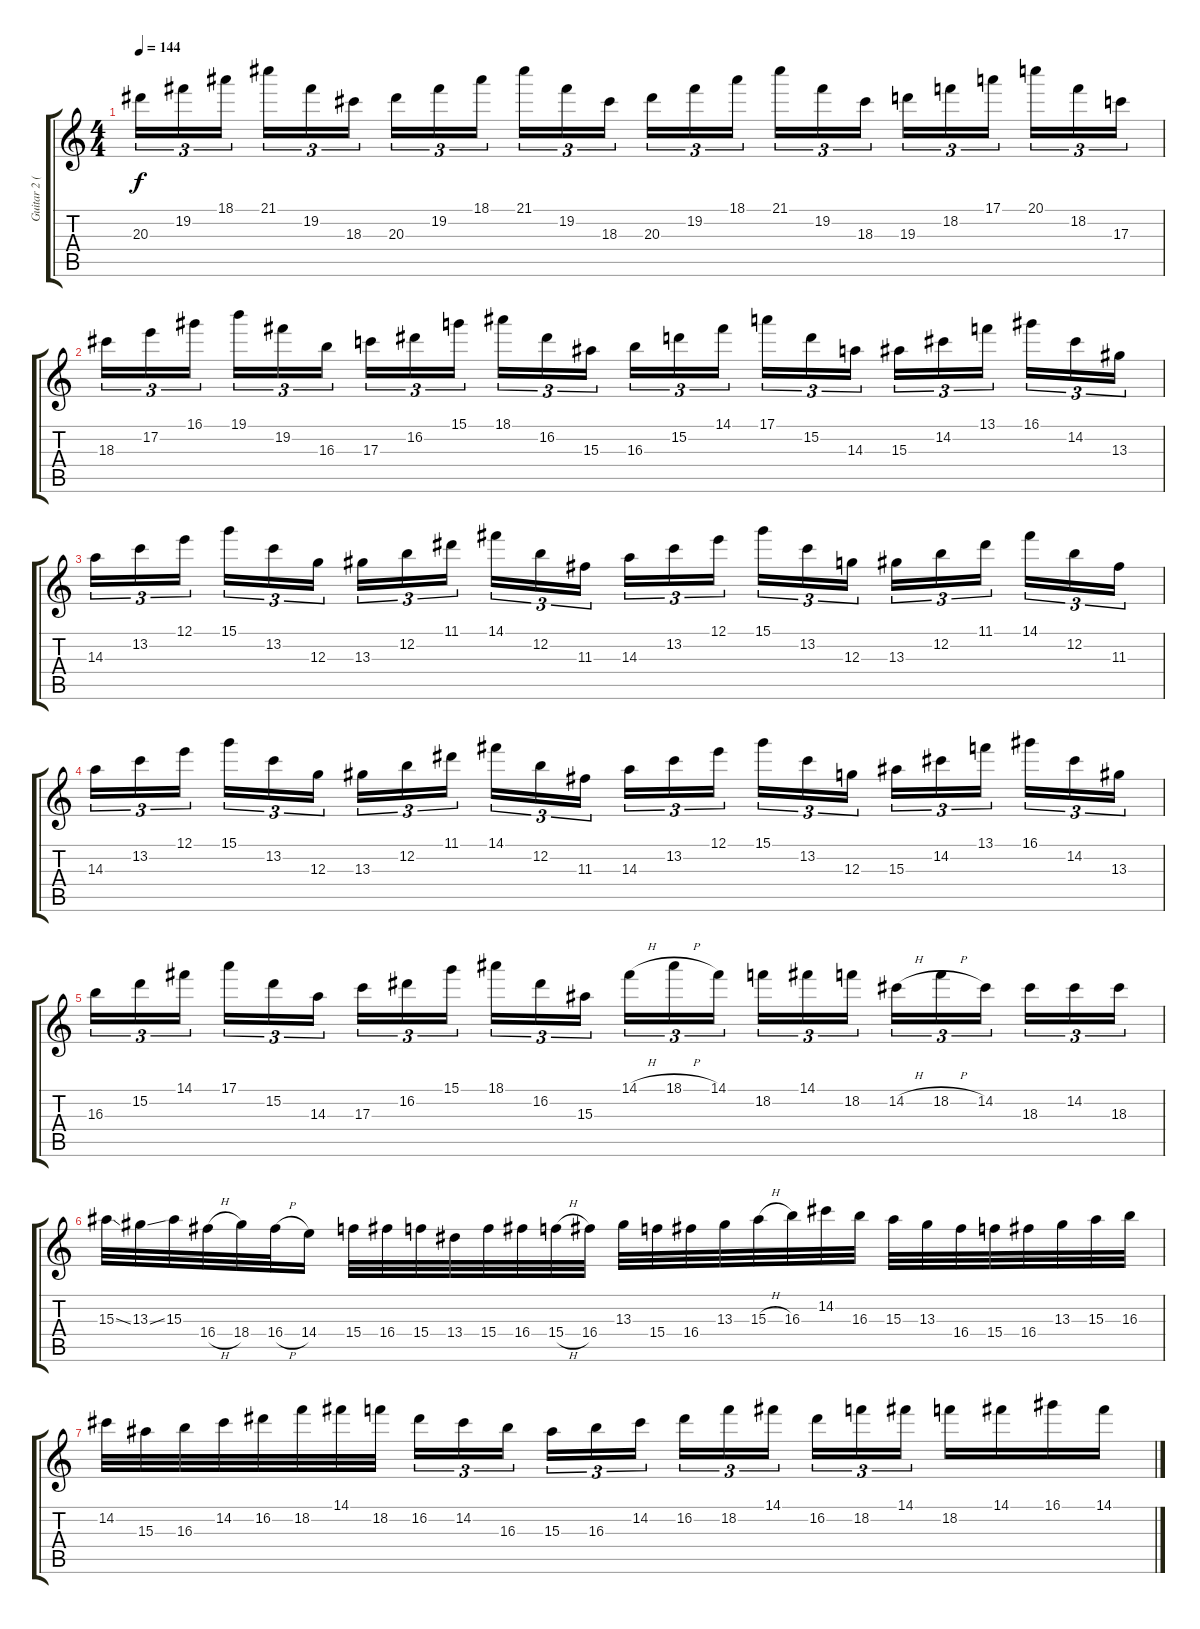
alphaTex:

\track ("Guitar 2 (Disto)" "Guitar 2 (") {instrument distortionguitar}
\staff {score tabs}
\tuning (E4 B3 G3 D3 A2 E2) {hide}
\ts (4 4)
\tempo 144
\clef g2
\ks c
20.3.16{tu (3 2) dy f} 19.2.16{tu (3 2)} 18.1.16{tu (3 2)} 21.1.16{tu (3 2)} 19.2.16{tu (3 2)} 18.3.16{tu (3 2)} 20.3.16{tu (3 2)} 19.2.16{tu (3 2)} 18.1.16{tu (3 2)} 21.1.16{tu (3 2)} 19.2.16{tu (3 2)} 18.3.16{tu (3 2)} 20.3.16{tu (3 2)} 19.2.16{tu (3 2)} 18.1.16{tu (3 2)} 21.1.16{tu (3 2)} 19.2.16{tu (3 2)} 18.3.16{tu (3 2)} 19.3.16{tu (3 2)} 18.2.16{tu (3 2)} 17.1.16{tu (3 2)} 20.1.16{tu (3 2)} 18.2.16{tu (3 2)} 17.3.16{tu (3 2)} |
18.3.16{tu (3 2)} 17.2.16{tu (3 2)} 16.1.16{tu (3 2)} 19.1.16{tu (3 2)} 19.2.16{tu (3 2)} 16.3.16{tu (3 2)} 17.3.16{tu (3 2)} 16.2.16{tu (3 2)} 15.1.16{tu (3 2)} 18.1.16{tu (3 2)} 16.2.16{tu (3 2)} 15.3.16{tu (3 2)} 16.3.16{tu (3 2)} 15.2.16{tu (3 2)} 14.1.16{tu (3 2)} 17.1.16{tu (3 2)} 15.2.16{tu (3 2)} 14.3.16{tu (3 2)} 15.3.16{tu (3 2)} 14.2.16{tu (3 2)} 13.1.16{tu (3 2)} 16.1.16{tu (3 2)} 14.2.16{tu (3 2)} 13.3.16{tu (3 2)} |
14.3.16{tu (3 2)} 13.2.16{tu (3 2)} 12.1.16{tu (3 2)} 15.1.16{tu (3 2)} 13.2.16{tu (3 2)} 12.3.16{tu (3 2)} 13.3.16{tu (3 2)} 12.2.16{tu (3 2)} 11.1.16{tu (3 2)} 14.1.16{tu (3 2)} 12.2.16{tu (3 2)} 11.3.16{tu (3 2)} 14.3.16{tu (3 2)} 13.2.16{tu (3 2)} 12.1.16{tu (3 2)} 15.1.16{tu (3 2)} 13.2.16{tu (3 2)} 12.3.16{tu (3 2)} 13.3.16{tu (3 2)} 12.2.16{tu (3 2)} 11.1.16{tu (3 2)} 14.1.16{tu (3 2)} 12.2.16{tu (3 2)} 11.3.16{tu (3 2)} |
14.3.16{tu (3 2)} 13.2.16{tu (3 2)} 12.1.16{tu (3 2)} 15.1.16{tu (3 2)} 13.2.16{tu (3 2)} 12.3.16{tu (3 2)} 13.3.16{tu (3 2)} 12.2.16{tu (3 2)} 11.1.16{tu (3 2)} 14.1.16{tu (3 2)} 12.2.16{tu (3 2)} 11.3.16{tu (3 2)} 14.3.16{tu (3 2)} 13.2.16{tu (3 2)} 12.1.16{tu (3 2)} 15.1.16{tu (3 2)} 13.2.16{tu (3 2)} 12.3.16{tu (3 2)} 15.3.16{tu (3 2)} 14.2.16{tu (3 2)} 13.1.16{tu (3 2)} 16.1.16{tu (3 2)} 14.2.16{tu (3 2)} 13.3.16{tu (3 2)} |
16.3.16{tu (3 2)} 15.2.16{tu (3 2)} 14.1.16{tu (3 2)} 17.1.16{tu (3 2)} 15.2.16{tu (3 2)} 14.3.16{tu (3 2)} 17.3.16{tu (3 2)} 16.2.16{tu (3 2)} 15.1.16{tu (3 2)} 18.1.16{tu (3 2)} 16.2.16{tu (3 2)} 15.3.16{tu (3 2)} 14.1{h}.16{tu (3 2)} 18.1{h}.16{tu (3 2)} 14.1.16{tu (3 2)} 18.2.16{tu (3 2)} 14.1.16{tu (3 2)} 18.2.16{tu (3 2)} 14.2{h}.16{tu (3 2)} 18.2{h}.16{tu (3 2)} 14.2.16{tu (3 2)} 18.3.16{tu (3 2)} 14.2.16{tu (3 2)} 18.3.16{tu (3 2)} |
15.3{ss}.32 13.3{ss}.32 15.3.32 16.4{h}.32 18.4.32 16.4{h}.32 14.4.16 15.4.32 16.4.32 15.4.32 13.4.32 15.4.32 16.4.32 15.4{h}.32 16.4.32 13.3.32 15.4.32 16.4.32 13.3.32 15.3{h}.32 16.3.32 14.2.32 16.3.32 15.3.32 13.3.32 16.4.32 15.4.32 16.4.32 13.3.32 15.3.32 16.3.32 |
14.2.32 15.3.32 16.3.32 14.2.32 16.2.32 18.2.32 14.1.32 18.2.32 16.2.16{tu (3 2)} 14.2.16{tu (3 2)} 16.3.16{tu (3 2)} 15.3.16{tu (3 2)} 16.3.16{tu (3 2)} 14.2.16{tu (3 2)} 16.2.16{tu (3 2)} 18.2.16{tu (3 2)} 14.1.16{tu (3 2)} 16.2.16{tu (3 2)} 18.2.16{tu (3 2)} 14.1.16{tu (3 2)} 18.2.16 14.1.16 16.1.16 14.1.16
